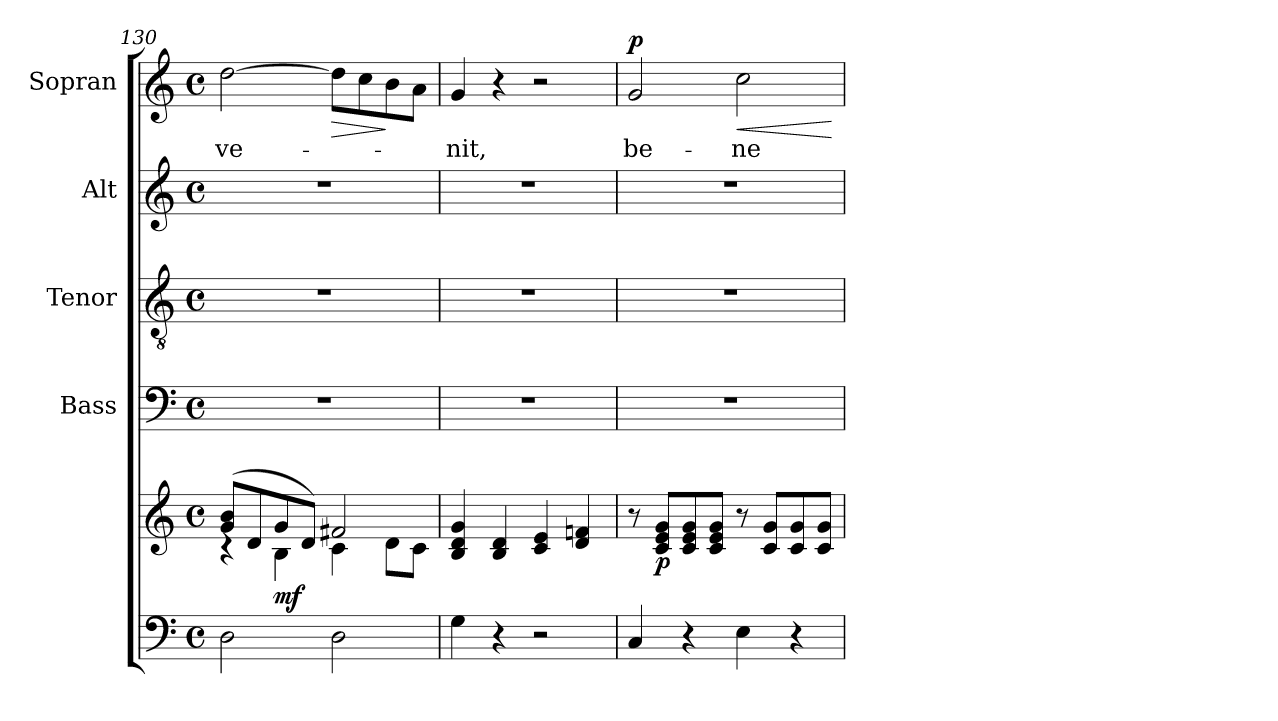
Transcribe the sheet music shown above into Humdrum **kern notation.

**kern	**kern	**dynam	**kern	**kern	**kern	**kern	**text	**dynam
*part5	*part5	*part5	*part4	*part3	*part2	*part1	*part1	*part1
*staff6	*staff5	*staff5/6	*staff4	*staff3	*staff2	*staff1	*staff1	*staff1
*	*	*	*I"Bass	*I"Tenor	*I"Alt	*I"Sopran	*	*
*	*	*	*I'B.	*I'T.	*I'A.	*I'S.	*	*
*clefF4	*clefG2	*	*clefF4	*clefGv2	*clefG2	*clefG2	*	*
*k[]	*k[]	*	*k[]	*k[]	*k[]	*k[]	*	*
*C:	*C:	*	*C:	*C:	*C:	*C:	*	*
*M4/4	*M4/4	*	*M4/4	*M4/4	*M4/4	*M4/4	*	*
*met(c)	*met(c)	*	*met(c)	*met(c)	*met(c)	*met(c)	*	*
=130	=130	=130	=130	=130	=130	=130	=130	=130
*	*^	*	*	*	*	*	*	*
!	!	!	!	!	!	!	!	!LO:LY:b	!
2D\	(>8g/ 8b/L	4rB	.	1r	1r	1r	[2dd\	ve-	.
.	8d/	.	.	.	.	.	.	.	.
!	!	!	!LO:DY:b	!	!	!	!	!	!
.	8g/	4B\	mf	.	.	.	.	.	.
.	8d/J)	.	.	.	.	.	.	.	.
!	!	!	!	!	!	!	!	!	!LO:HP:b
2D\	2f#X/	4c\	.	.	.	.	8dd\L]	.	>
.	.	.	.	.	.	.	8cc\	.	.
.	.	8d\L	.	.	.	.	8b\	.	]
.	.	8c\J	.	.	.	.	8a\J	.	.
!!LO:LB:g=z
=131	=131	=131	=131	=131	=131	=131	=131	=131	=131
!	!	!	!	!	!	!	!	!LO:LY:b	!
*	*v	*v	*	*	*	*	*	*	*
4G\	4B/ 4d/ 4g/	.	1r	1r	1r	4g/	-nit,	.
4r	4B/ 4d/	.	.	.	.	4r	.	.
2r	4c/ 4e/	.	.	.	.	2r	.	.
.	4d/ 4fn/	.	.	.	.	.	.	.
=132	=132	=132	=132	=132	=132	=132	=132	=132
!	!	!	!	!	!	!	!LO:LY:b	!LO:DY:a
4C/	8r	.	1r	1r	1r	2g/	be-	p
!	!	!LO:DY:b	!	!	!	!	!	!
.	8c/ 8e/ 8g/L	p	.	.	.	.	.	.
4r	8c/ 8e/ 8g/	.	.	.	.	.	.	.
.	8c/ 8e/ 8g/J	.	.	.	.	.	.	.
!	!	!	!	!	!	!	!LO:LY:b	!LO:HP:b
4E\	8r	.	.	.	.	2cc\	-ne-	<
.	8c/ 8g/L	.	.	.	.	.	.	.
4r	8c/ 8g/	.	.	.	.	.	.	.
.	8c/ 8g/J	.	.	.	.	.	.	.
.	.	.	.	.	.	.	.	[
=	=	=	=	=	=	=	=	=
*-	*-	*-	*-	*-	*-	*-	*-	*-
